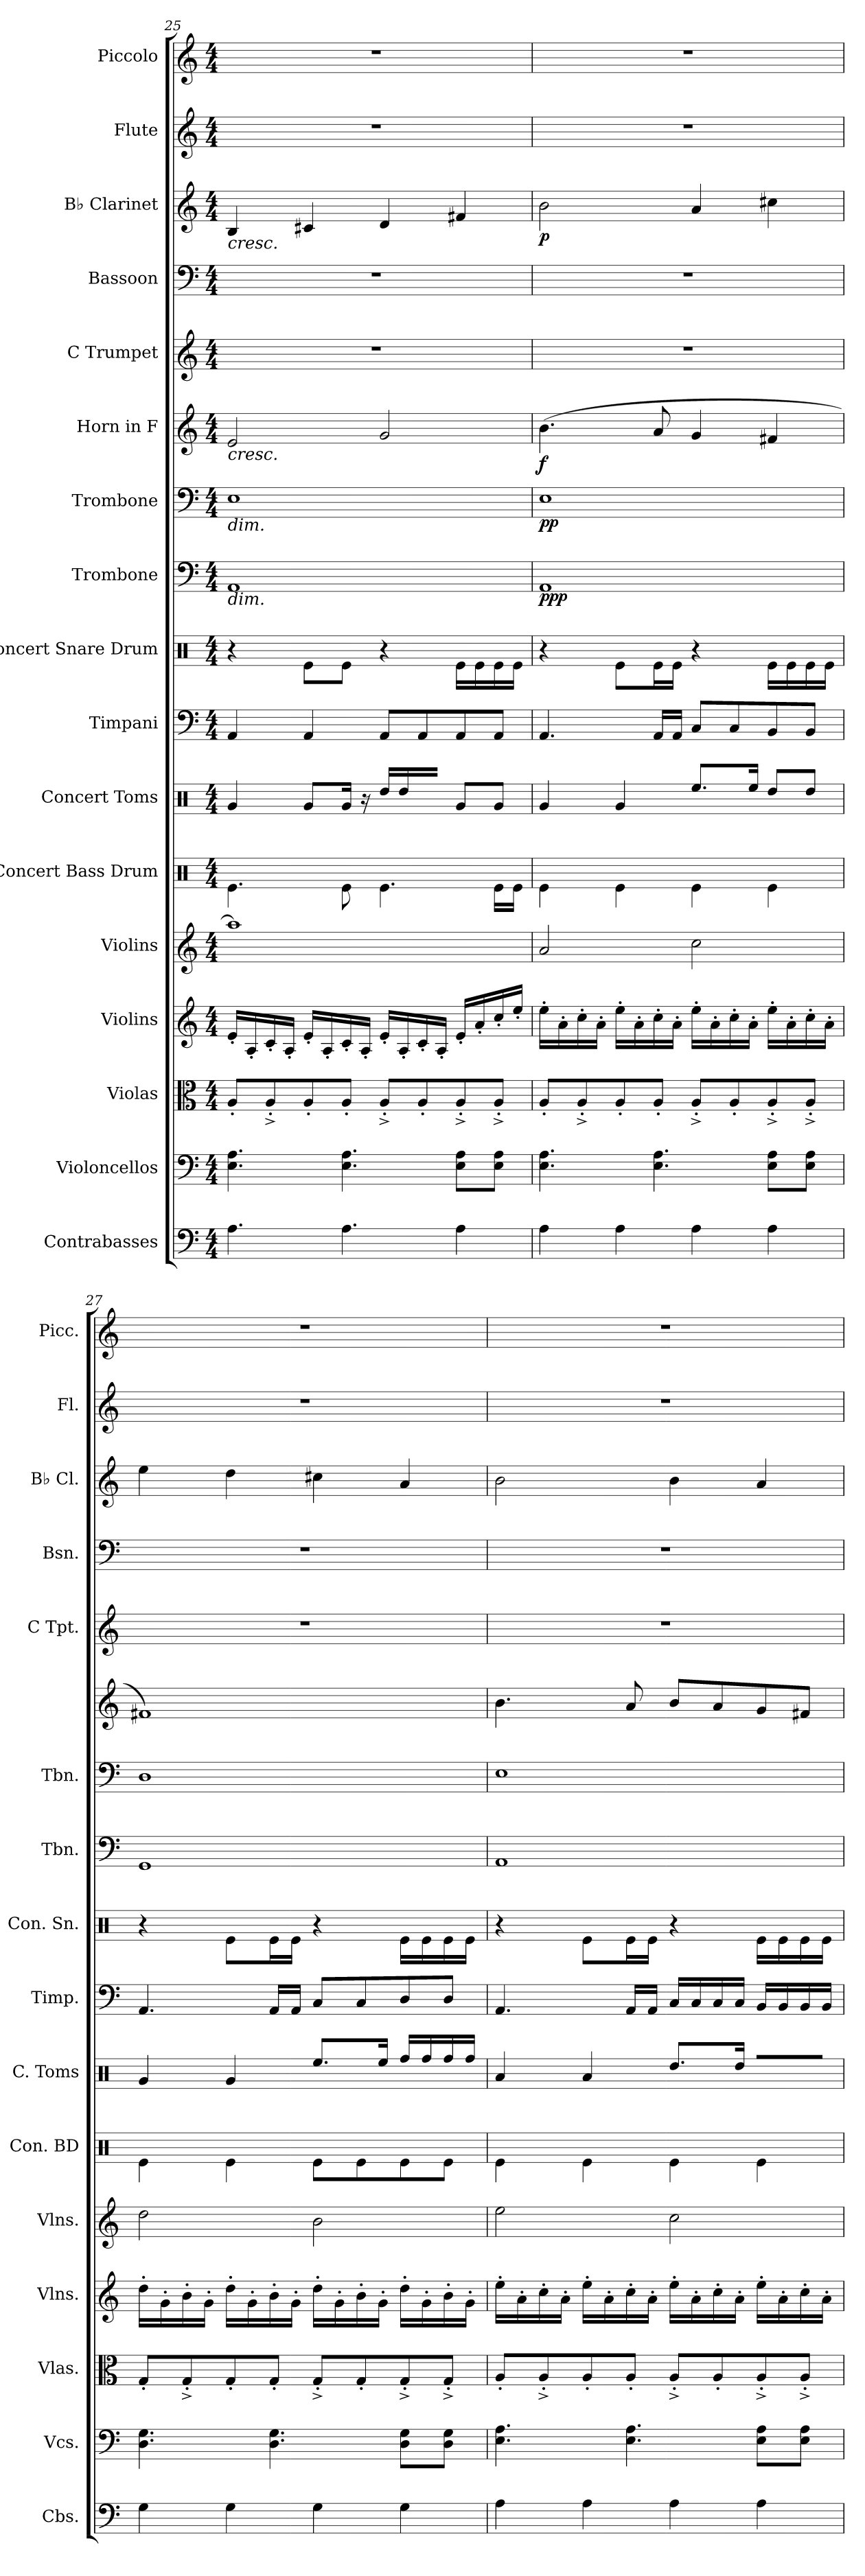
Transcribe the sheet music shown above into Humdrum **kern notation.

**kern	**kern	**kern	**kern	**kern	**kern	**kern	**kern	**kern	**kern	**dynam	**kern	**dynam	**kern	**dynam	**kern	**kern	**kern	**dynam	**kern	**kern
*part17	*part16	*part15	*part14	*part13	*part12	*part11	*part10	*part9	*part8	*part8	*part7	*part7	*part6	*part6	*part5	*part4	*part3	*part3	*part2	*part1
*staff17	*staff16	*staff15	*staff14	*staff13	*staff12	*staff11	*staff10	*staff9	*staff8	*staff8	*staff7	*staff7	*staff6	*staff6	*staff5	*staff4	*staff3	*staff3	*staff2	*staff1
*I"Contrabasses	*I"Violoncellos	*I"Violas	*I"Violins	*I"Violins	*I"Concert Bass Drum	*I"Concert Toms	*I"Timpani	*I"Concert Snare Drum	*I"Trombone	*	*I"Trombone	*	*I"Horn in F	*	*I"C Trumpet	*I"Bassoon	*I"B♭ Clarinet	*	*I"Flute	*I"Piccolo
*I'Cbs.	*I'Vcs.	*I'Vlas.	*I'Vlns.	*I'Vlns.	*I'Con. BD	*I'C. Toms	*I'Timp.	*I'Con. Sn.	*I'Tbn.	*	*I'Tbn.	*	*	*	*I'C Tpt.	*I'Bsn.	*I'B♭ Cl.	*	*I'Fl.	*I'Picc.
*clefF4	*clefF4	*clefC3	*clefG2	*clefG2	*clefX	*clefX	*clefF4	*clefX	*clefF4	*	*clefF4	*	*clefG2	*	*clefG2	*clefF4	*clefG2	*	*clefG2	*clefG2
*ITrd7c12	*	*	*	*	*	*	*	*	*	*	*	*	*ITrd4c7	*	*	*	*ITrd1c2	*	*	*ITrd-7c-12
*k[]	*k[]	*k[]	*k[]	*k[]	*k[]	*k[]	*k[]	*k[]	*k[]	*	*k[]	*	*k[b-]	*	*k[]	*k[]	*k[b-e-]	*	*k[]	*k[]
*M4/4	*M4/4	*M4/4	*M4/4	*M4/4	*M4/4	*M4/4	*M4/4	*M4/4	*M4/4	*	*M4/4	*	*M4/4	*	*M4/4	*M4/4	*M4/4	*	*M4/4	*M4/4
=25	=25	=25	=25	=25	=25	=25	=25	=25	=25	=25	=25	=25	=25	=25	=25	=25	=25	=25	=25	=25
!	!	!	!	!	!	!	!	!	!	!	!	!	!	!	!	!	!LO:TX:b:i:t=cresc.	!	!	!
!	!	!	!	!	!	!	!	!	!	!	!	!	!LO:TX:b:i:t=cresc.	!	!	!	!	!	!	!
!	!	!	!	!	!	!	!	!	!	!	!LO:TX:b:i:t=dim.	!	!	!	!	!	!	!	!	!
!	!	!	!	!	!	!	!	!	!LO:TX:b:i:t=dim.	!	!	!	!	!	!	!	!	!	!	!
4.AA\	4.E\ 4.A\	8A'/L	16e'/LL	1aa]	4.Re\	4Rg/	4AA/	4r	1AA	.	1E	.	2A/	.	1r	1r	4A/	.	1r	1r
.	.	.	16A'/	.	.	.	.	.	.	.	.	.	.	.	.	.	.	.	.	.
.	.	8A'^/	16c'/	.	.	.	.	.	.	.	.	.	.	.	.	.	.	.	.	.
.	.	.	16A'/JJ	.	.	.	.	.	.	.	.	.	.	.	.	.	.	.	.	.
.	.	8A'/	16e'/LL	.	.	8Rg/L	4AA/	8Re\L	.	.	.	.	.	.	.	.	4Bn/	.	.	.
.	.	.	16A'/	.	.	.	.	.	.	.	.	.	.	.	.	.	.	.	.	.
4.AA\	4.E\ 4.A\	8A'/J	16c'/	.	8Re\	16Rg/Jk	.	8Re\J	.	.	.	.	.	.	.	.	.	.	.	.
.	.	.	16A'/JJ	.	.	16r	.	.	.	.	.	.	.	.	.	.	.	.	.	.
.	.	8A'^/L	16e'/LL	.	4.Re\	16Rdd/LL	8AA/L	4r	.	.	.	.	2c/	.	.	.	4c/	.	.	.
.	.	.	16A'/	.	.	16Rdd/	.	.	.	.	.	.	.	.	.	.	.	.	.	.
.	.	8A'/	16c'/	.	.	16R/	8AA/	.	.	.	.	.	.	.	.	.	.	.	.	.
.	.	.	16A'/JJ	.	.	16R/JJ	.	.	.	.	.	.	.	.	.	.	.	.	.	.
4AA\	8E\ 8A\L	8A'^/	16e'/LL	.	.	8Rg/L	8AA/	16Re\LL	.	.	.	.	.	.	.	.	4en/	.	.	.
.	.	.	16a'/	.	.	.	.	16Re\	.	.	.	.	.	.	.	.	.	.	.	.
.	8E\ 8A\J	8A'^/J	16cc'/	.	16Re\LL	8Rg/J	8AA/J	16Re\	.	.	.	.	.	.	.	.	.	.	.	.
.	.	.	16ee'/JJ	.	16Re\JJ	.	.	16Re\JJ	.	.	.	.	.	.	.	.	.	.	.	.
!!LO:PB:g=z
=26	=26	=26	=26	=26	=26	=26	=26	=26	=26	=26	=26	=26	=26	=26	=26	=26	=26	=26	=26	=26
!	!	!	!	!	!	!	!	!	!	!LO:DY:b	!	!LO:DY:b	!	!LO:DY:b	!	!	!	!LO:DY:b	!	!
4AA\	4.E\ 4.A\	8A'/L	16ee'\LL	2a/	4Re\	4Rg/	4.AA/	4r	1AA	ppp	1E	pp	(>4.e\	f	1r	1r	2a\	p	1r	1r
.	.	.	16a'\	.	.	.	.	.	.	.	.	.	.	.	.	.	.	.	.	.
.	.	8A'^/	16cc'\	.	.	.	.	.	.	.	.	.	.	.	.	.	.	.	.	.
.	.	.	16a'\JJ	.	.	.	.	.	.	.	.	.	.	.	.	.	.	.	.	.
4AA\	.	8A'/	16ee'\LL	.	4Re\	4Rg/	.	8Re\L	.	.	.	.	.	.	.	.	.	.	.	.
.	.	.	16a'\	.	.	.	.	.	.	.	.	.	.	.	.	.	.	.	.	.
.	4.E\ 4.A\	8A'/J	16cc'\	.	.	.	16AA/LL	16Re\L	.	.	.	.	8d/	.	.	.	.	.	.	.
.	.	.	16a'\JJ	.	.	.	16AA/JJ	16Re\JJ	.	.	.	.	.	.	.	.	.	.	.	.
4AA\	.	8A'^/L	16ee'\LL	2cc\	4Re\	8.Ree/L	8C/L	4r	.	.	.	.	4c/	.	.	.	4g/	.	.	.
.	.	.	16a'\	.	.	.	.	.	.	.	.	.	.	.	.	.	.	.	.	.
.	.	8A'/	16cc'\	.	.	.	8C/	.	.	.	.	.	.	.	.	.	.	.	.	.
.	.	.	16a'\JJ	.	.	16Ree/Jk	.	.	.	.	.	.	.	.	.	.	.	.	.	.
4AA\	8E\ 8A\L	8A'^/	16ee'\LL	.	4Re\	8Rdd/L	8BB/	16Re\LL	.	.	.	.	4Bn/	.	.	.	4bn\	.	.	.
.	.	.	16a'\	.	.	.	.	16Re\	.	.	.	.	.	.	.	.	.	.	.	.
.	8E\ 8A\J	8A'^/J	16cc'\	.	.	8Rdd/J	8BB/J	16Re\	.	.	.	.	.	.	.	.	.	.	.	.
.	.	.	16a'\JJ	.	.	.	.	16Re\JJ	.	.	.	.	.	.	.	.	.	.	.	.
=27	=27	=27	=27	=27	=27	=27	=27	=27	=27	=27	=27	=27	=27	=27	=27	=27	=27	=27	=27	=27
4GG\	4.D\ 4.G\	8G'/L	16dd'\LL	2dd\	4Re\	4Rg/	4.AA/	4r	1GG	.	1D	.	1Bn)	.	1r	1r	4dd\	.	1r	1r
.	.	.	16g'\	.	.	.	.	.	.	.	.	.	.	.	.	.	.	.	.	.
.	.	8G'^/	16b'\	.	.	.	.	.	.	.	.	.	.	.	.	.	.	.	.	.
.	.	.	16g'\JJ	.	.	.	.	.	.	.	.	.	.	.	.	.	.	.	.	.
4GG\	.	8G'/	16dd'\LL	.	4Re\	4Rg/	.	8Re\L	.	.	.	.	.	.	.	.	4cc\	.	.	.
.	.	.	16g'\	.	.	.	.	.	.	.	.	.	.	.	.	.	.	.	.	.
.	4.D\ 4.G\	8G'/J	16b'\	.	.	.	16AA/LL	16Re\L	.	.	.	.	.	.	.	.	.	.	.	.
.	.	.	16g'\JJ	.	.	.	16AA/JJ	16Re\JJ	.	.	.	.	.	.	.	.	.	.	.	.
4GG\	.	8G'^/L	16dd'\LL	2b\	8Re\L	8.Ree/L	8C/L	4r	.	.	.	.	.	.	.	.	4bn\	.	.	.
.	.	.	16g'\	.	.	.	.	.	.	.	.	.	.	.	.	.	.	.	.	.
.	.	8G'/	16b'\	.	8Re\	.	8C/	.	.	.	.	.	.	.	.	.	.	.	.	.
.	.	.	16g'\JJ	.	.	16Ree/Jk	.	.	.	.	.	.	.	.	.	.	.	.	.	.
4GG\	8D\ 8G\L	8G'^/	16dd'\LL	.	8Re\	16Rff/LL	8D/	16Re\LL	.	.	.	.	.	.	.	.	4g/	.	.	.
.	.	.	16g'\	.	.	16Rff/	.	16Re\	.	.	.	.	.	.	.	.	.	.	.	.
.	8D\ 8G\J	8G'^/J	16b'\	.	8Re\J	16Rff/	8D/J	16Re\	.	.	.	.	.	.	.	.	.	.	.	.
.	.	.	16g'\JJ	.	.	16Rff/JJ	.	16Re\JJ	.	.	.	.	.	.	.	.	.	.	.	.
=28	=28	=28	=28	=28	=28	=28	=28	=28	=28	=28	=28	=28	=28	=28	=28	=28	=28	=28	=28	=28
4AA\	4.E\ 4.A\	8A'/L	16ee'\LL	2ee\	4Re\	4Ra/	4.AA/	4r	1AA	.	1E	.	4.e\	.	1r	1r	2a\	.	1r	1r
.	.	.	16a'\	.	.	.	.	.	.	.	.	.	.	.	.	.	.	.	.	.
.	.	8A'^/	16cc'\	.	.	.	.	.	.	.	.	.	.	.	.	.	.	.	.	.
.	.	.	16a'\JJ	.	.	.	.	.	.	.	.	.	.	.	.	.	.	.	.	.
4AA\	.	8A'/	16ee'\LL	.	4Re\	4Ra/	.	8Re\L	.	.	.	.	.	.	.	.	.	.	.	.
.	.	.	16a'\	.	.	.	.	.	.	.	.	.	.	.	.	.	.	.	.	.
.	4.E\ 4.A\	8A'/J	16cc'\	.	.	.	16AA/LL	16Re\L	.	.	.	.	8d/	.	.	.	.	.	.	.
.	.	.	16a'\JJ	.	.	.	16AA/JJ	16Re\JJ	.	.	.	.	.	.	.	.	.	.	.	.
4AA\	.	8A'^/L	16ee'\LL	2cc\	4Re\	8.Rdd/L	16C/LL	4r	.	.	.	.	8e/L	.	.	.	4a\	.	.	.
.	.	.	16a'\	.	.	.	16C/	.	.	.	.	.	.	.	.	.	.	.	.	.
.	.	8A'/	16cc'\	.	.	.	16C/	.	.	.	.	.	8d/	.	.	.	.	.	.	.
.	.	.	16a'\JJ	.	.	16Rdd/Jk	16C/JJ	.	.	.	.	.	.	.	.	.	.	.	.	.
4AA\	8E\ 8A\L	8A'^/	16ee'\LL	.	4Re\	8.R/L	16BB/LL	16Re\LL	.	.	.	.	8c/	.	.	.	4g/	.	.	.
.	.	.	16a'\	.	.	.	16BB/	16Re\	.	.	.	.	.	.	.	.	.	.	.	.
.	8E\ 8A\J	8A'^/J	16cc'\	.	.	.	16BB/	16Re\	.	.	.	.	8Bn/J	.	.	.	.	.	.	.
.	.	.	16a'\JJ	.	.	16R/Jk	16BB/JJ	16Re\JJ	.	.	.	.	.	.	.	.	.	.	.	.
=	=	=	=	=	=	=	=	=	=	=	=	=	=	=	=	=	=	=	=	=
*-	*-	*-	*-	*-	*-	*-	*-	*-	*-	*-	*-	*-	*-	*-	*-	*-	*-	*-	*-	*-
